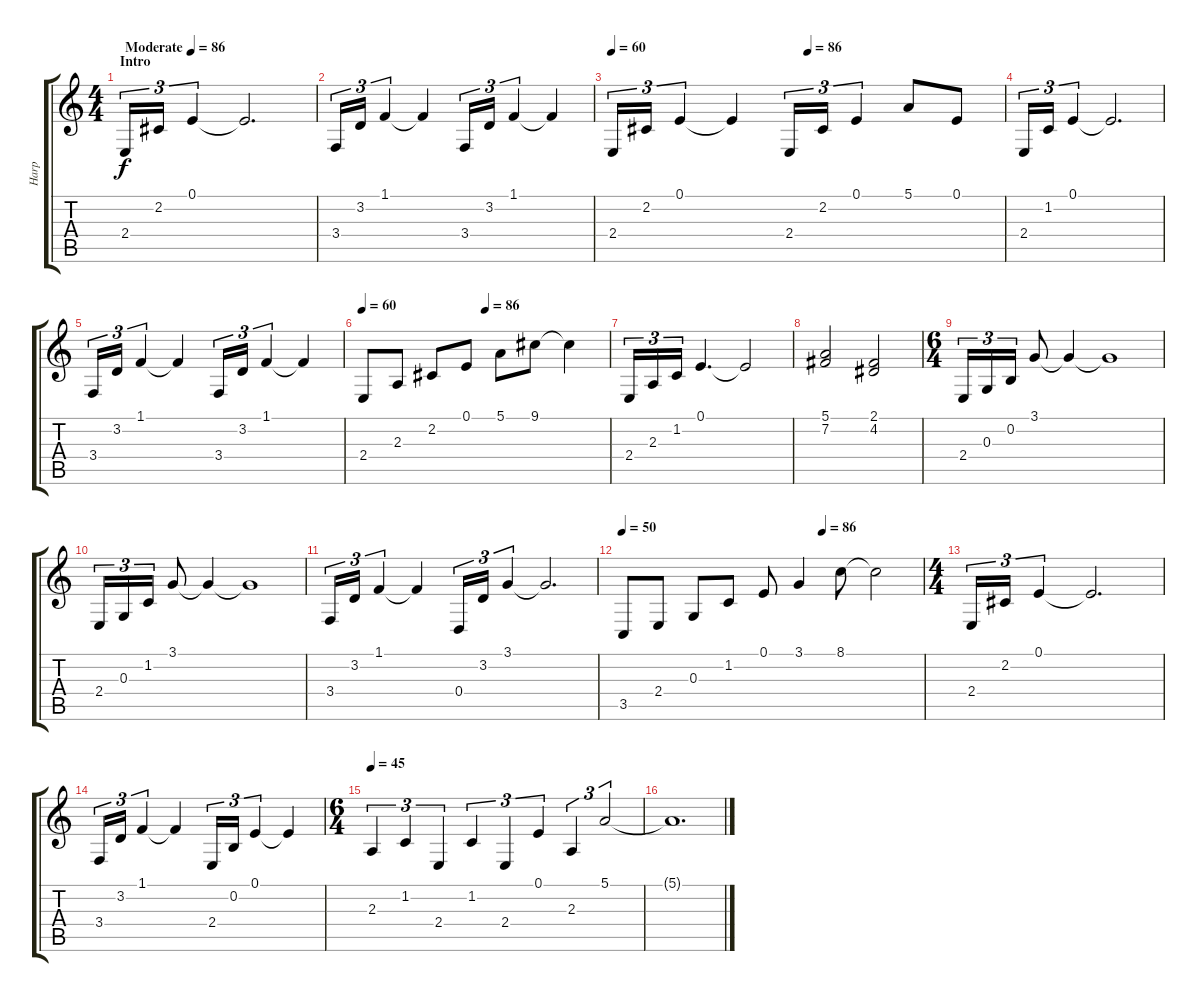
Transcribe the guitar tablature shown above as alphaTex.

\track ("Harp" "Harp") {instrument orchestralharp}
\staff {score tabs}
\tuning (E4 B3 G3 D3 A2 E2) {hide}
\ts (4 4)
\section ("" "Intro")
\tempo (86 "Moderate")
\clef g2
\ks c
2.4.16{tu (3 2) dy f instrument orchestralharp} 2.2.16{tu (3 2)} 0.1.4{tu (3 2)} 0.1{t}.2{d} |
3.4.16{tu (3 2)} 3.2.16{tu (3 2)} 1.1.4{tu (3 2)} 1.1{t}.4 3.4.16{tu (3 2)} 3.2.16{tu (3 2)} 1.1.4{tu (3 2)} 1.1{t}.4 |
\tempo 60
\tempo (86 0.5)
2.4.16{tu (3 2)} 2.2.16{tu (3 2)} 0.1.4{tu (3 2)} 0.1{t}.4 2.4.16{tu (3 2)} 2.2.16{tu (3 2)} 0.1.4{tu (3 2)} 5.1.8 0.1.8 |
2.4.16{tu (3 2)} 1.2.16{tu (3 2)} 0.1.4{tu (3 2)} 0.1{t}.2{d} |
3.4.16{tu (3 2)} 3.2.16{tu (3 2)} 1.1.4{tu (3 2)} 1.1{t}.4 3.4.16{tu (3 2)} 3.2.16{tu (3 2)} 1.1.4{tu (3 2)} 1.1{t}.4 |
\tempo 60
\tempo (86 0.5)
2.4.8 2.3.8 2.2.8 0.1.8 5.1.8 9.1.8 9.1{t}.4 |
2.4.16{tu (3 2)} 2.3.16{tu (3 2)} 1.2.16{tu (3 2)} 0.1.4{d} 0.1{t}.2 |
(5.1 7.2).2 (2.1 4.2).2 |
\ts (6 4)
2.4.16{tu (3 2)} 0.3.16{tu (3 2)} 0.2.16{tu (3 2)} 3.1.8 3.1{t}.4 3.1{t}.1 |
2.4.16{tu (3 2)} 0.3.16{tu (3 2)} 1.2.16{tu (3 2)} 3.1.8 3.1{t}.4 3.1{t}.1 |
3.4.16{tu (3 2)} 3.2.16{tu (3 2)} 1.1.4{tu (3 2)} 1.1{t}.4 0.4.16{tu (3 2)} 3.2.16{tu (3 2)} 3.1.4{tu (3 2)} 3.1{t}.2{d} |
\tempo 50
\tempo (86 0.6666666666666666)
3.5.8 2.4.8 0.3.8 1.2.8 0.1.8 3.1.4 8.1.8 8.1{t}.2 |
\ts (4 4)
2.4.16{tu (3 2)} 2.2.16{tu (3 2)} 0.1.4{tu (3 2)} 0.1{t}.2{d} |
3.4.16{tu (3 2)} 3.2.16{tu (3 2)} 1.1.4{tu (3 2)} 1.1{t}.4 2.4.16{tu (3 2)} 0.2.16{tu (3 2)} 0.1.4{tu (3 2)} 0.1{t}.4 |
\ts (6 4)
\tempo 45
2.3.4{tu (3 2)} 1.2.4{tu (3 2)} 2.4.4{tu (3 2)} 1.2.4{tu (3 2)} 2.4.4{tu (3 2)} 0.1.4{tu (3 2)} 2.3.4{tu (3 2)} 5.1.2{tu (3 2)} |
5.1{t}.1{d}
